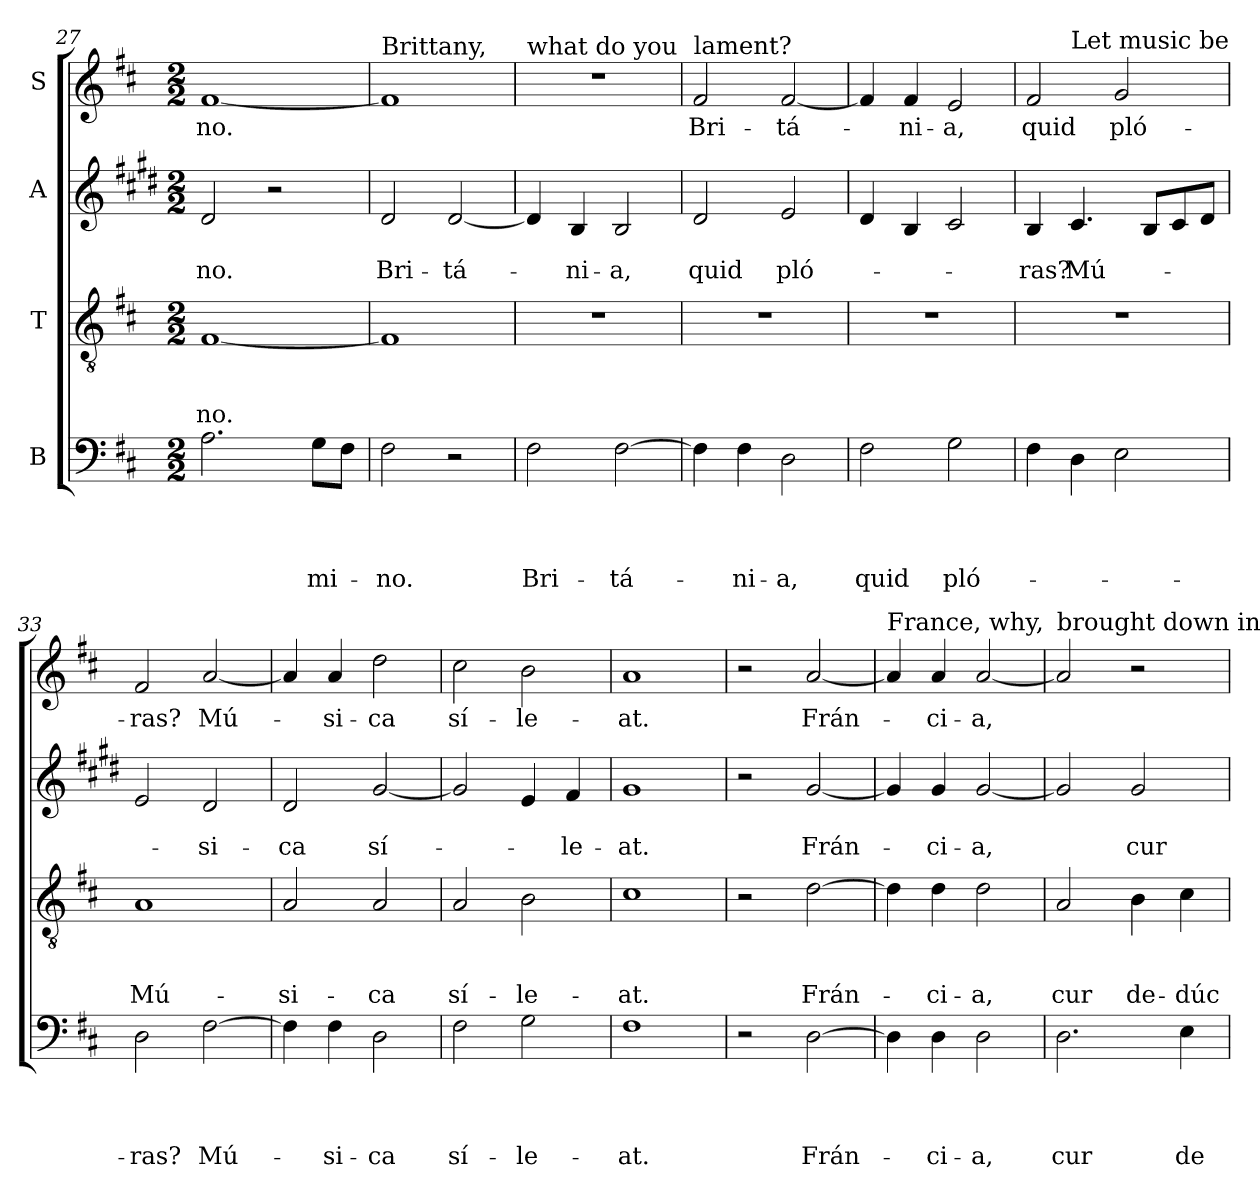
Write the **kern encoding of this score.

**kern	**text	**text	**text	**text	**kern	**text	**text	**text	**kern	**text	**text	**kern	**text
*part4	*part4	*part4	*part4	*part4	*part3	*part3	*part3	*part3	*part2	*part2	*part2	*part1	*part1
*staff4	*staff4	*staff4	*staff4	*staff4	*staff3	*staff3	*staff3	*staff3	*staff2	*staff2	*staff2	*staff1	*staff1
*I"B	*	*	*	*	*I"T	*	*	*	*I"A	*	*	*I"S	*
*clefF4	*	*	*	*	*clefGv2	*	*	*	*clefG2	*	*	*clefG2	*
*	*	*	*	*	*	*	*	*	*ITrd1c2	*	*	*	*
*k[f#c#]	*	*	*	*	*k[f#c#]	*	*	*	*k[f#c#]	*	*	*k[f#c#]	*
*D:	*	*	*	*	*D:	*	*	*	*D:	*	*	*D:	*
*M2/2	*	*	*	*	*M2/2	*	*	*	*M2/2	*	*	*M2/2	*
=27	=27	=27	=27	=27	=27	=27	=27	=27	=27	=27	=27	=27	=27
!	!	!	!	!	!	!	!	!LO:LY:b	!	!	!LO:LY:b	!	!LO:LY:b
2.A\	.	.	.	.	[1F#	.	.	-no.	2c#/	.	-no.	[1f#	-no.
.	.	.	.	.	.	.	.	.	2r	.	.	.	.
!	!	!	!	!LO:LY:b	!	!	!	!	!	!	!	!	!
8G\L	.	.	.	-mi-	.	.	.	.	.	.	.	.	.
8F#\J	.	.	.	.	.	.	.	.	.	.	.	.	.
=28	=28	=28	=28	=28	=28	=28	=28	=28	=28	=28	=28	=28	=28
!	!	!	!	!	!	!	!	!	!	!	!	!LO:TX:a:t=Brittany,	!
!	!	!	!	!LO:LY:b	!	!	!	!	!	!	!LO:LY:b	!	!
2F#\	.	.	.	-no.	1F#]	.	.	.	2c#/	.	Bri-	1f#]	.
!	!	!	!	!	!	!	!	!	!	!	!LO:LY:b	!	!
2r	.	.	.	.	.	.	.	.	[2c#/	.	-tá-	.	.
=29	=29	=29	=29	=29	=29	=29	=29	=29	=29	=29	=29	=29	=29
!	!	!	!	!	!	!	!	!	!	!	!	!LO:TX:a:t=what do you	!
!	!	!	!	!LO:LY:b	!	!	!	!	!	!	!	!	!
2F#\	.	.	.	Bri-	1r	.	.	.	4c#/]	.	.	1r	.
!	!	!	!	!	!	!	!	!	!	!	!LO:LY:b	!	!
.	.	.	.	.	.	.	.	.	4A/	.	-ni-	.	.
!	!	!	!	!LO:LY:b	!	!	!	!	!	!	!LO:LY:b	!	!
[2F#\	.	.	.	-tá-	.	.	.	.	2A/	.	-a,	.	.
=30	=30	=30	=30	=30	=30	=30	=30	=30	=30	=30	=30	=30	=30
!	!	!	!	!	!	!	!	!	!	!	!	!LO:TX:a:t=lament?	!
!	!	!	!	!	!	!	!	!	!	!	!LO:LY:b	!	!LO:LY:b
4F#\]	.	.	.	.	1r	.	.	.	2c#/	.	quid	2f#/	Bri-
!	!	!	!	!LO:LY:b	!	!	!	!	!	!	!	!	!
4F#\	.	.	.	-ni-	.	.	.	.	.	.	.	.	.
!	!	!	!	!LO:LY:b	!	!	!	!	!	!	!LO:LY:b	!	!LO:LY:b
2D\	.	.	.	-a,	.	.	.	.	2d/	.	pló-	[2f#/	-tá-
!!LO:LB:g=z
=31	=31	=31	=31	=31	=31	=31	=31	=31	=31	=31	=31	=31	=31
!	!	!	!	!LO:LY:b	!	!	!	!	!	!	!	!	!
2F#\	.	.	.	quid	1r	.	.	.	4c#/	.	.	4f#/]	.
!	!	!	!	!	!	!	!	!	!	!	!	!	!LO:LY:b
.	.	.	.	.	.	.	.	.	4A/	.	.	4f#/	-ni-
!	!	!	!	!LO:LY:b	!	!	!	!	!	!	!	!	!LO:LY:b
2G\	.	.	.	pló-	.	.	.	.	2B/	.	.	2e/	-a,
=32	=32	=32	=32	=32	=32	=32	=32	=32	=32	=32	=32	=32	=32
!	!	!	!	!	!	!	!	!	!	!	!LO:LY:b	!	!LO:LY:b
*	*	*	*	*	*	*	*	*	*	*	*	*^	*
4F#\	.	.	.	.	1r	.	.	.	4A/	.	-ras?	2f#/	4ryy	quid
!	!	!	!	!	!	!	!	!	!	!	!	!	!LO:TX:a:t=Let music be	!
!	!	!	!	!	!	!	!	!	!	!	!LO:LY:b	!	!	!
4D\	.	.	.	.	.	.	.	.	4.B/	.	Mú-	.	2.ryy	.
!	!	!	!	!	!	!	!	!	!	!	!	!	!	!LO:LY:b
2E\	.	.	.	.	.	.	.	.	.	.	.	2g/	.	pló-
.	.	.	.	.	.	.	.	.	8A/L	.	.	.	.	.
.	.	.	.	.	.	.	.	.	8B/	.	.	.	.	.
.	.	.	.	.	.	.	.	.	8c#/J	.	.	.	.	.
=33	=33	=33	=33	=33	=33	=33	=33	=33	=33	=33	=33	=33	=33	=33
!	!	!	!	!	!	!	!	!	!	!	!	!LO:TX:a:t=silent.	!	!
!	!	!	!	!LO:LY:b	!	!	!	!LO:LY:b	!	!	!	!	!	!LO:LY:b
*	*	*	*	*	*	*	*	*	*	*	*	*v	*v	*
2D\	.	.	.	-ras?	1A	.	.	Mú-	2d/	.	.	2f#/	-ras?
!	!	!	!	!LO:LY:b	!	!	!	!	!	!	!LO:LY:b	!	!LO:LY:b
[2F#\	.	.	.	Mú-	.	.	.	.	2c#/	.	-si-	[2a/	Mú-
=34	=34	=34	=34	=34	=34	=34	=34	=34	=34	=34	=34	=34	=34
!	!	!	!	!	!	!	!	!LO:LY:b	!	!	!LO:LY:b	!	!
4F#\]	.	.	.	.	2A/	.	.	-si-	2c#/	.	-ca	4a/]	.
!	!	!	!	!LO:LY:b	!	!	!	!	!	!	!	!	!LO:LY:b
4F#\	.	.	.	-si-	.	.	.	.	.	.	.	4a/	-si-
!	!	!	!	!LO:LY:b	!	!	!	!LO:LY:b	!	!	!LO:LY:b	!	!LO:LY:b
2D\	.	.	.	-ca	2A/	.	.	-ca	[2f#/	.	sí-	2dd\	-ca
=35	=35	=35	=35	=35	=35	=35	=35	=35	=35	=35	=35	=35	=35
!	!	!	!	!LO:LY:b	!	!	!	!LO:LY:b	!	!	!	!	!LO:LY:b
2F#\	.	.	.	sí-	2A/	.	.	sí-	2f#/]	.	.	2cc#\	sí-
!	!	!	!	!LO:LY:b	!	!	!	!LO:LY:b	!	!	!	!	!LO:LY:b
2G\	.	.	.	-le-	2B\	.	.	-le-	4d/	.	.	2b\	-le-
!	!	!	!	!	!	!	!	!	!	!	!LO:LY:b	!	!
.	.	.	.	.	.	.	.	.	4e/	.	-le-	.	.
=36	=36	=36	=36	=36	=36	=36	=36	=36	=36	=36	=36	=36	=36
!	!	!	!	!LO:LY:b	!	!	!	!LO:LY:b	!	!	!LO:LY:b	!	!LO:LY:b
1F#	.	.	.	-at.	1c#	.	.	-at.	1f#	.	-at.	1a	-at.
=37	=37	=37	=37	=37	=37	=37	=37	=37	=37	=37	=37	=37	=37
2r	.	.	.	.	2r	.	.	.	2r	.	.	2r	.
!	!	!	!	!LO:LY:b	!	!	!	!LO:LY:b	!	!	!LO:LY:b	!	!LO:LY:b
[2D\	.	.	.	Frán-	[2d\	.	.	Frán-	[2f#/	.	Frán-	[2a/	Frán-
!!LO:PB:g=z
=38	=38	=38	=38	=38	=38	=38	=38	=38	=38	=38	=38	=38	=38
!	!	!	!	!	!	!	!	!	!	!	!	!LO:TX:a:t=France, why,	!
4D\]	.	.	.	.	4d\]	.	.	.	4f#/]	.	.	4a/]	.
!	!	!	!	!LO:LY:b	!	!	!	!LO:LY:b	!	!	!LO:LY:b	!	!LO:LY:b
4D\	.	.	.	-ci-	4d\	.	.	-ci-	4f#/	.	-ci-	4a/	-ci-
!	!	!	!	!LO:LY:b	!	!	!	!LO:LY:b	!	!	!LO:LY:b	!	!LO:LY:b
2D\	.	.	.	-a,	2d\	.	.	-a,	[2f#/	.	-a,	[2a/	-a,
=39	=39	=39	=39	=39	=39	=39	=39	=39	=39	=39	=39	=39	=39
!	!	!	!	!	!	!	!	!	!	!	!	!LO:TX:a:t=brought down in	!
!	!	!	!	!LO:LY:b	!	!	!	!LO:LY:b	!	!	!	!	!
2.D\	.	.	.	cur	2A/	.	.	cur	2f#/]	.	.	2a/]	.
!	!	!	!	!	!	!	!	!LO:LY:b	!	!	!LO:LY:b	!	!
.	.	.	.	.	4B\	.	.	de-	2f#/	.	cur	2r	.
!	!	!	!	!LO:LY:b	!	!	!	!LO:LY:b	!	!	!	!	!
4E\	.	.	.	de-	4c#\	.	.	-dúc-	.	.	.	.	.
=	=	=	=	=	=	=	=	=	=	=	=	=	=
*-	*-	*-	*-	*-	*-	*-	*-	*-	*-	*-	*-	*-	*-
